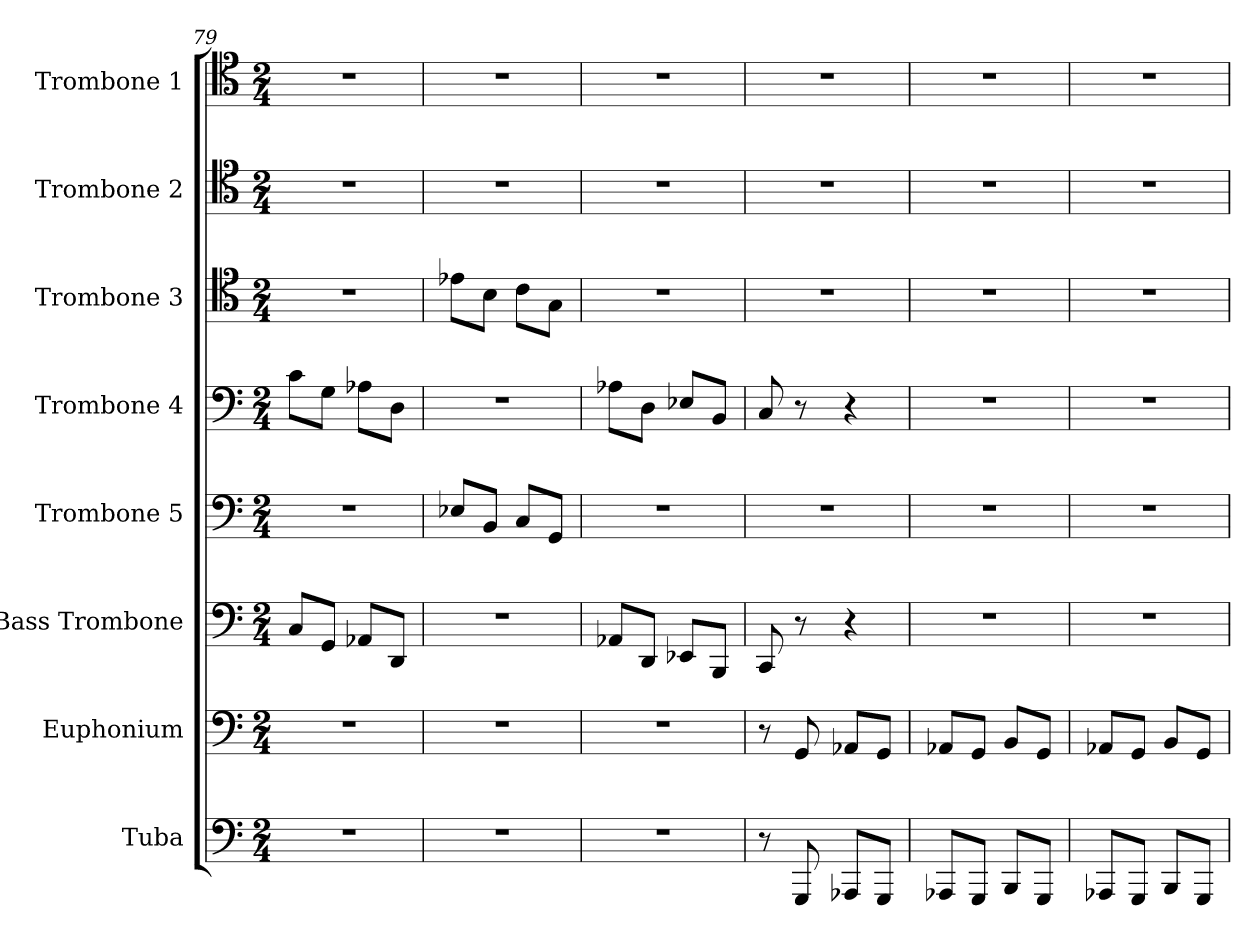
**kern	**kern	**kern	**kern	**kern	**kern	**kern	**kern
*part8	*part7	*part6	*part5	*part4	*part3	*part2	*part1
*staff8	*staff7	*staff6	*staff5	*staff4	*staff3	*staff2	*staff1
*I"Tuba	*I"Euphonium	*I"Bass Trombone	*I"Trombone 5	*I"Trombone 4	*I"Trombone 3	*I"Trombone 2	*I"Trombone 1
*I'Tba.	*I'Euph.	*I'B. Tbn.	*I'Tbn. 5	*I'Tbn. 4	*I'Tbn. 3	*I'Tbn. 2	*I'Tbn. 1
*clefF4	*clefF4	*clefF4	*clefF4	*clefF4	*clefC4	*clefC4	*clefC4
*k[]	*k[]	*k[]	*k[]	*k[]	*k[]	*k[]	*k[]
*M2/4	*M2/4	*M2/4	*M2/4	*M2/4	*M2/4	*M2/4	*M2/4
=79	=79	=79	=79	=79	=79	=79	=79
2r	2r	8C/L	2r	8c\L	2r	2r	2r
.	.	8GG/J	.	8G\J	.	.	.
.	.	8AA-X/L	.	8A-X\L	.	.	.
.	.	8DD/J	.	8D\J	.	.	.
=80	=80	=80	=80	=80	=80	=80	=80
2r	2r	2r	8E-X/L	2r	8e-X\L	2r	2r
.	.	.	8BB/J	.	8B\J	.	.
.	.	.	8C/L	.	8c\L	.	.
.	.	.	8GG/J	.	8G\J	.	.
=81	=81	=81	=81	=81	=81	=81	=81
2r	2r	8AA-X/L	2r	8A-X\L	2r	2r	2r
.	.	8DD/J	.	8D\J	.	.	.
.	.	8EE-X/L	.	8E-X/L	.	.	.
.	.	8BBB/J	.	8BB/J	.	.	.
=82	=82	=82	=82	=82	=82	=82	=82
8r	8r	8CC/	2r	8C/	2r	2r	2r
8GGG/	8GG/	8r	.	8r	.	.	.
8AAA-X/L	8AA-X/L	4r	.	4r	.	.	.
8GGG/J	8GG/J	.	.	.	.	.	.
=83	=83	=83	=83	=83	=83	=83	=83
8AAA-X/L	8AA-X/L	2r	2r	2r	2r	2r	2r
8GGG/J	8GG/J	.	.	.	.	.	.
8BBB/L	8BB/L	.	.	.	.	.	.
8GGG/J	8GG/J	.	.	.	.	.	.
!!LO:PB:g=z
=84	=84	=84	=84	=84	=84	=84	=84
8AAA-X/L	8AA-X/L	2r	2r	2r	2r	2r	2r
8GGG/J	8GG/J	.	.	.	.	.	.
8BBB/L	8BB/L	.	.	.	.	.	.
8GGG/J	8GG/J	.	.	.	.	.	.
=	=	=	=	=	=	=	=
*-	*-	*-	*-	*-	*-	*-	*-
